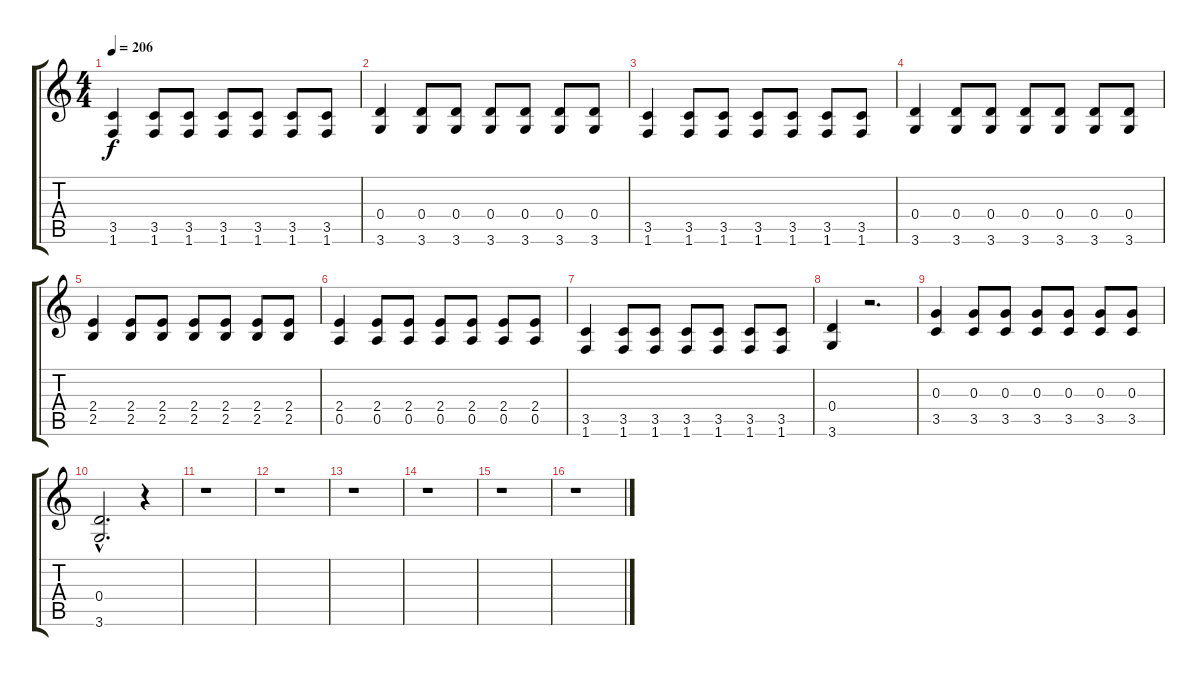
\track "" {instrument overdrivenguitar}
\staff {score tabs}
\tuning (E4 B3 G3 D3 A2 E2) {hide}
\ts (4 4)
\tempo 206
\clef g2
\ks c
(3.5 1.6).4{dy f} (3.5 1.6).8 (3.5 1.6).8 (3.5 1.6).8 (3.5 1.6).8 (3.5 1.6).8 (3.5 1.6).8 |
(0.4 3.6).4 (0.4 3.6).8 (0.4 3.6).8 (0.4 3.6).8 (0.4 3.6).8 (0.4 3.6).8 (0.4 3.6).8 |
(3.5 1.6).4 (3.5 1.6).8 (3.5 1.6).8 (3.5 1.6).8 (3.5 1.6).8 (3.5 1.6).8 (3.5 1.6).8 |
(0.4 3.6).4 (0.4 3.6).8 (0.4 3.6).8 (0.4 3.6).8 (0.4 3.6).8 (0.4 3.6).8 (0.4 3.6).8 |
(2.4 2.5).4 (2.4 2.5).8 (2.4 2.5).8 (2.4 2.5).8 (2.4 2.5).8 (2.4 2.5).8 (2.4 2.5).8 |
(2.4 0.5).4 (2.4 0.5).8 (2.4 0.5).8 (2.4 0.5).8 (2.4 0.5).8 (2.4 0.5).8 (2.4 0.5).8 |
(3.5 1.6).4 (3.5 1.6).8 (3.5 1.6).8 (3.5 1.6).8 (3.5 1.6).8 (3.5 1.6).8 (3.5 1.6).8 |
(0.4 3.6).4 r.2{d} |
(0.3 3.5).4 (0.3 3.5).8 (0.3 3.5).8 (0.3 3.5).8 (0.3 3.5).8 (0.3 3.5).8 (0.3 3.5).8 |
(0.4{hac} 3.6{hac}).2{d} r.4 |
r.1 |
r.1 |
r.1 |
r.1 |
r.1 |
r.1
